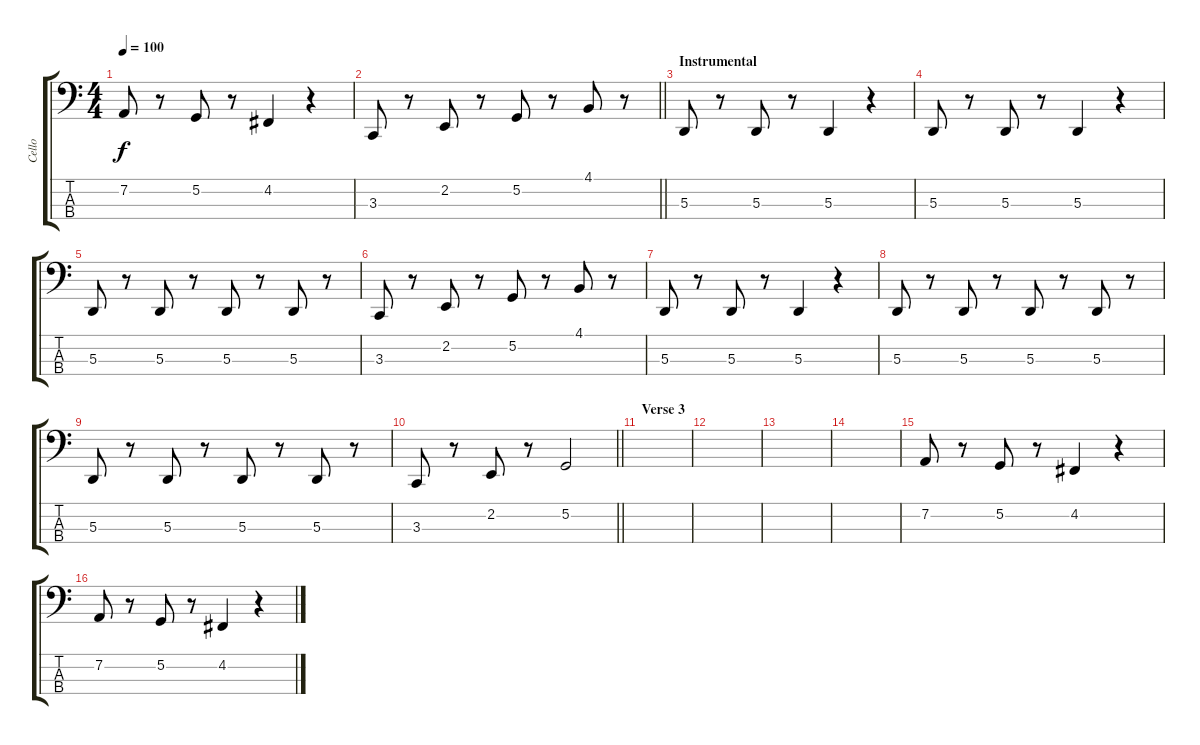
\track ("Cello" "Cello") {instrument cello}
\staff {score tabs}
\tuning (G2 D2 A1 E1) {hide}
\ts (4 4)
\tempo 100
\clef f4
\ks c
7.2.8{dy f} r.8 5.2.8 r.8 4.2.4 r.4 |
\barLineRight lightlight
3.3.8 r.8 2.2.8 r.8 5.2.8 r.8 4.1.8 r.8 |
\section ("" "Instrumental")
5.3.8 r.8 5.3.8 r.8 5.3.4 r.4 |
5.3.8 r.8 5.3.8 r.8 5.3.4 r.4 |
5.3.8 r.8 5.3.8 r.8 5.3.8 r.8 5.3.8 r.8 |
3.3.8 r.8 2.2.8 r.8 5.2.8 r.8 4.1.8 r.8 |
5.3.8 r.8 5.3.8 r.8 5.3.4 r.4 |
5.3.8 r.8 5.3.8 r.8 5.3.8 r.8 5.3.8 r.8 |
5.3.8 r.8 5.3.8 r.8 5.3.8 r.8 5.3.8 r.8 |
\barLineRight lightlight
3.3.8 r.8 2.2.8 r.8 5.2.2 |
\section ("" "Verse 3")
|
|
|
|
7.2.8 r.8 5.2.8 r.8 4.2.4 r.4 |
7.2.8 r.8 5.2.8 r.8 4.2.4 r.4
